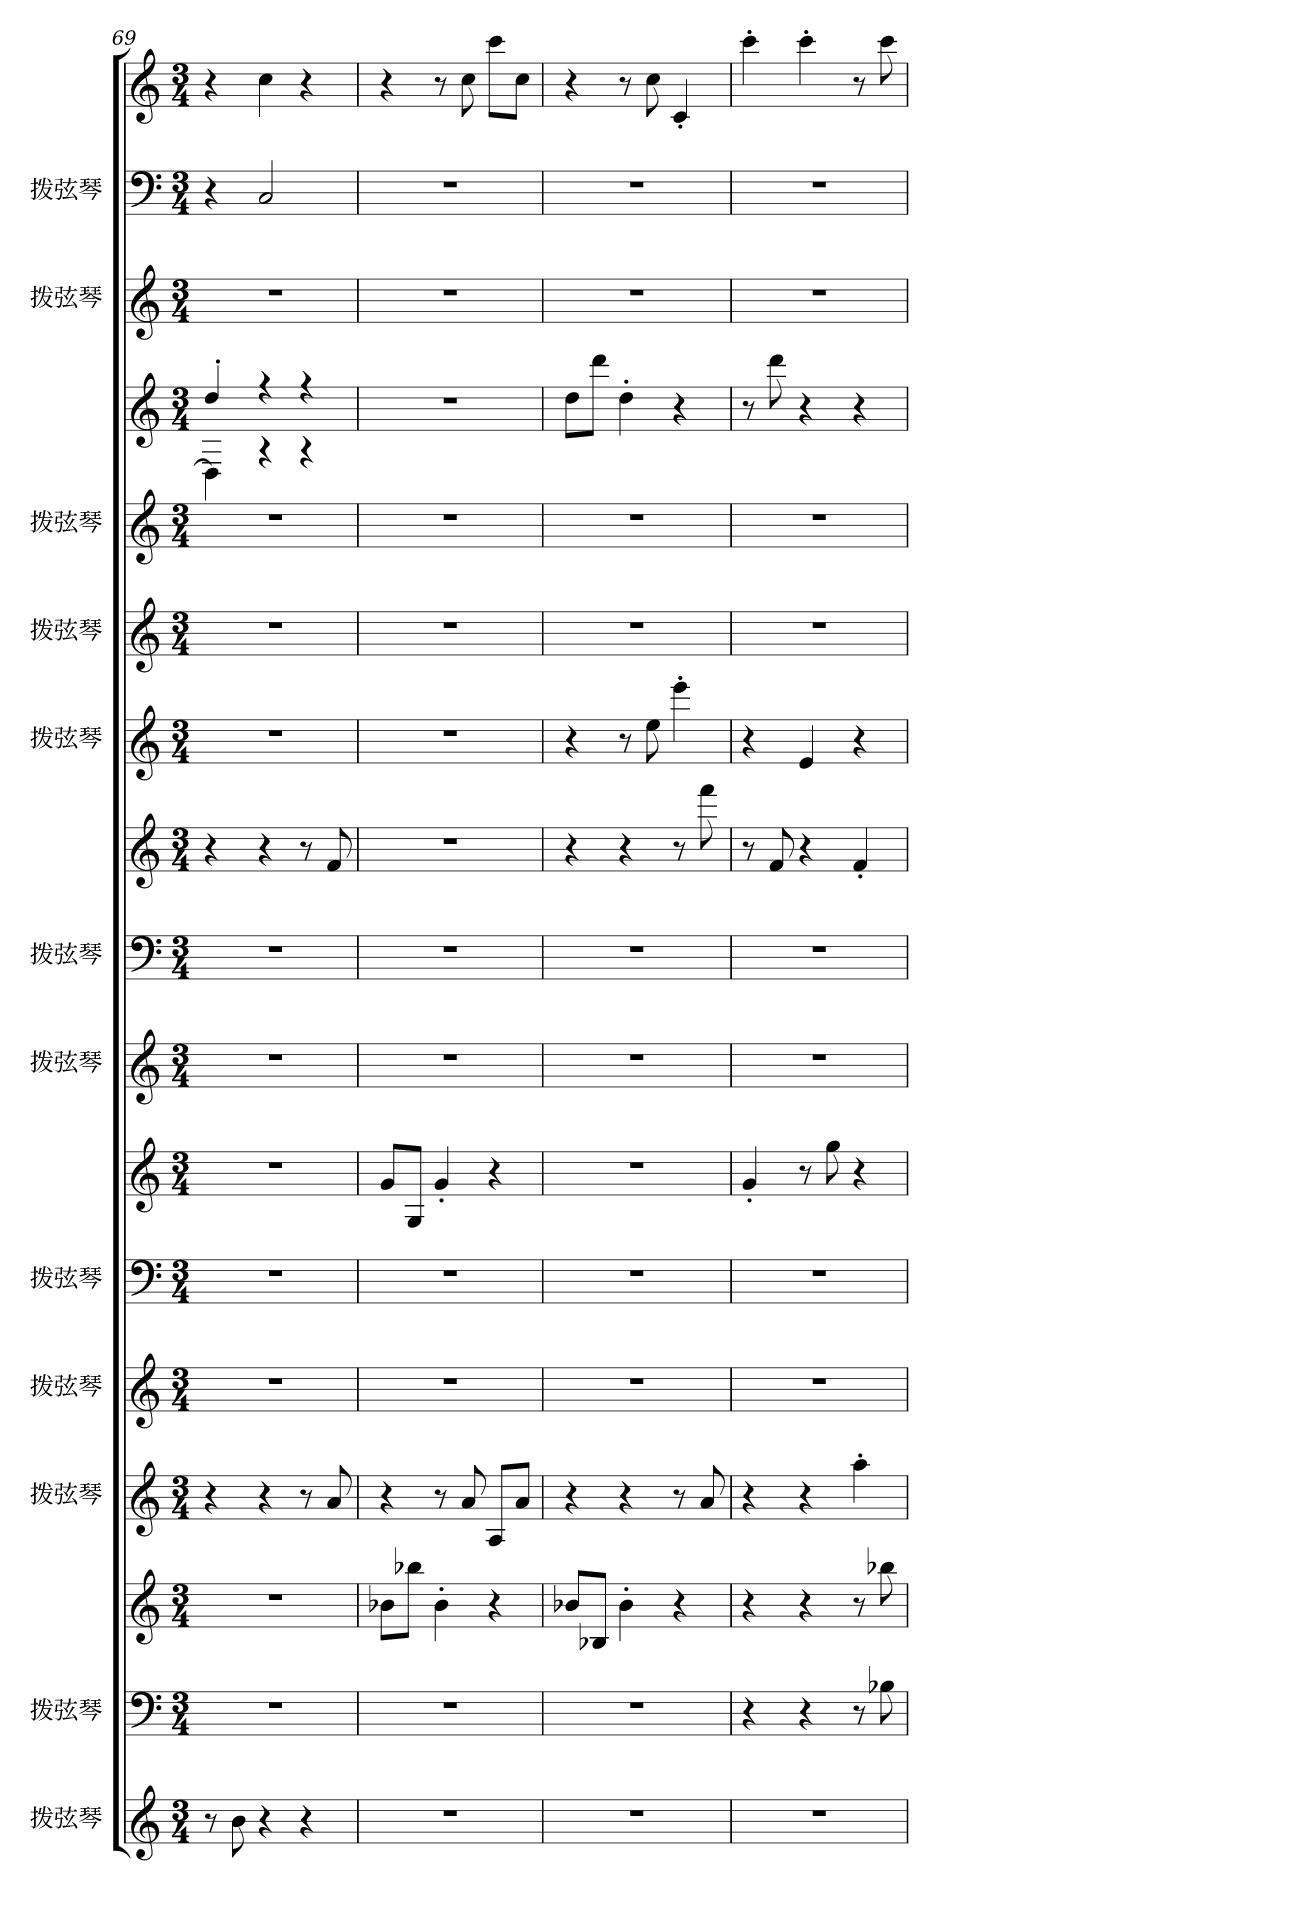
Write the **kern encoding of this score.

**kern	**kern	**kern	**kern	**kern	**kern	**kern	**kern	**kern	**kern	**kern	**kern	**kern	**kern	**kern	**kern	**kern
*part12	*part11	*part11	*part10	*part9	*part8	*part8	*part7	*part6	*part6	*part5	*part4	*part3	*part3	*part2	*part1	*part1
*staff17	*staff16	*staff15	*staff14	*staff13	*staff12	*staff11	*staff10	*staff9	*staff8	*staff7	*staff6	*staff5	*staff4	*staff3	*staff2	*staff1
*I"拨弦琴	*I"拨弦琴	*	*I"拨弦琴	*I"拨弦琴	*I"拨弦琴	*	*I"拨弦琴	*I"拨弦琴	*	*I"拨弦琴	*I"拨弦琴	*I"拨弦琴	*	*I"拨弦琴	*I"拨弦琴	*
*clefG2	*clefF4	*clefG2	*clefG2	*clefG2	*clefF4	*clefG2	*clefG2	*clefF4	*clefG2	*clefG2	*clefG2	*clefG2	*clefG2	*clefG2	*clefF4	*clefG2
*k[]	*k[]	*k[]	*k[]	*k[]	*k[]	*k[]	*k[]	*k[]	*k[]	*k[]	*k[]	*k[]	*k[]	*k[]	*k[]	*k[]
*M3/4	*M3/4	*M3/4	*M3/4	*M3/4	*M3/4	*M3/4	*M3/4	*M3/4	*M3/4	*M3/4	*M3/4	*M3/4	*M3/4	*M3/4	*M3/4	*M3/4
=69	=69	=69	=69	=69	=69	=69	=69	=69	=69	=69	=69	=69	=69	=69	=69	=69
*	*	*	*	*	*	*	*	*	*	*	*	*	*^	*	*	*
8r	2.r	2.r	4r	2.r	2.r	2.r	2.r	2.r	4r	2.r	2.r	2.r	4dd'/	4D\]	2.r	4r	4r
8b\	.	.	.	.	.	.	.	.	.	.	.	.	.	.	.	.	.
4r	.	.	4r	.	.	.	.	.	4r	.	.	.	4r	4r	.	2C/	4cc\
4r	.	.	8r	.	.	.	.	.	8r	.	.	.	4r	4r	.	.	4r
.	.	.	8a/	.	.	.	.	.	8f/	.	.	.	.	.	.	.	.
*	*	*	*	*	*	*	*	*	*	*	*	*	*v	*v	*	*	*
=70	=70	=70	=70	=70	=70	=70	=70	=70	=70	=70	=70	=70	=70	=70	=70	=70
2.r	2.r	8b-X\L	4r	2.r	2.r	8g/L	2.r	2.r	2.r	2.r	2.r	2.r	2.r	2.r	2.r	4r
.	.	8bb-X\J	.	.	.	8G/J	.	.	.	.	.	.	.	.	.	.
.	.	4b-'\	8r	.	.	4g'/	.	.	.	.	.	.	.	.	.	8r
.	.	.	8a/	.	.	.	.	.	.	.	.	.	.	.	.	8cc\
.	.	4r	8A/L	.	.	4r	.	.	.	.	.	.	.	.	.	8ccc\L
.	.	.	8a/J	.	.	.	.	.	.	.	.	.	.	.	.	8cc\J
=71	=71	=71	=71	=71	=71	=71	=71	=71	=71	=71	=71	=71	=71	=71	=71	=71
2.r	2.r	8b-X/L	4r	2.r	2.r	2.r	2.r	2.r	4r	4r	2.r	2.r	8dd\L	2.r	2.r	4r
.	.	8B-X/J	.	.	.	.	.	.	.	.	.	.	8ddd\J	.	.	.
.	.	4b-'\	4r	.	.	.	.	.	4r	8r	.	.	4dd'\	.	.	8r
.	.	.	.	.	.	.	.	.	.	8ee\	.	.	.	.	.	8cc\
.	.	4r	8r	.	.	.	.	.	8r	4eee'\	.	.	4r	.	.	4c'/
.	.	.	8a/	.	.	.	.	.	8fff\	.	.	.	.	.	.	.
!!LO:PB:g=z
=72	=72	=72	=72	=72	=72	=72	=72	=72	=72	=72	=72	=72	=72	=72	=72	=72
2.r	4r	4r	4r	2.r	2.r	4g'/	2.r	2.r	8r	4r	2.r	2.r	8r	2.r	2.r	4ccc'\
.	.	.	.	.	.	.	.	.	8f/	.	.	.	8ddd\	.	.	.
.	4r	4r	4r	.	.	8r	.	.	4r	4e/	.	.	4r	.	.	4ccc'\
.	.	.	.	.	.	8gg\	.	.	.	.	.	.	.	.	.	.
.	8r	8r	4aa'\	.	.	4r	.	.	4f'/	4r	.	.	4r	.	.	8r
.	8B-X\	8bb-X\	.	.	.	.	.	.	.	.	.	.	.	.	.	8ccc\
=	=	=	=	=	=	=	=	=	=	=	=	=	=	=	=	=
*-	*-	*-	*-	*-	*-	*-	*-	*-	*-	*-	*-	*-	*-	*-	*-	*-
